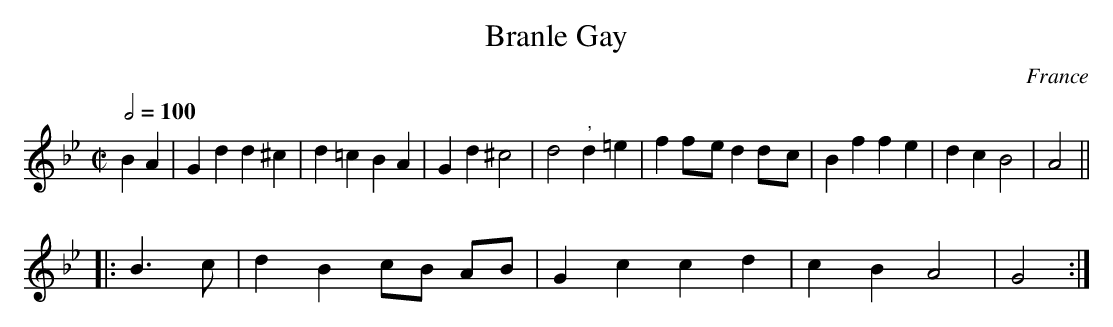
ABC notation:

X:1
T:Branle Gay
O:France
M:C|
L:1/4
Q:1/2=100
K:Bb
B A| G d d ^c|d =cBA|Gd ^c2|d2 "," d =e| f f/2-e/2 d d/2-c/2| B f f e|d
c B2| A2||!
|:B>c| d Bc/2B/2 A/2B/2|G c c d |c B A2| ">" G2:|
